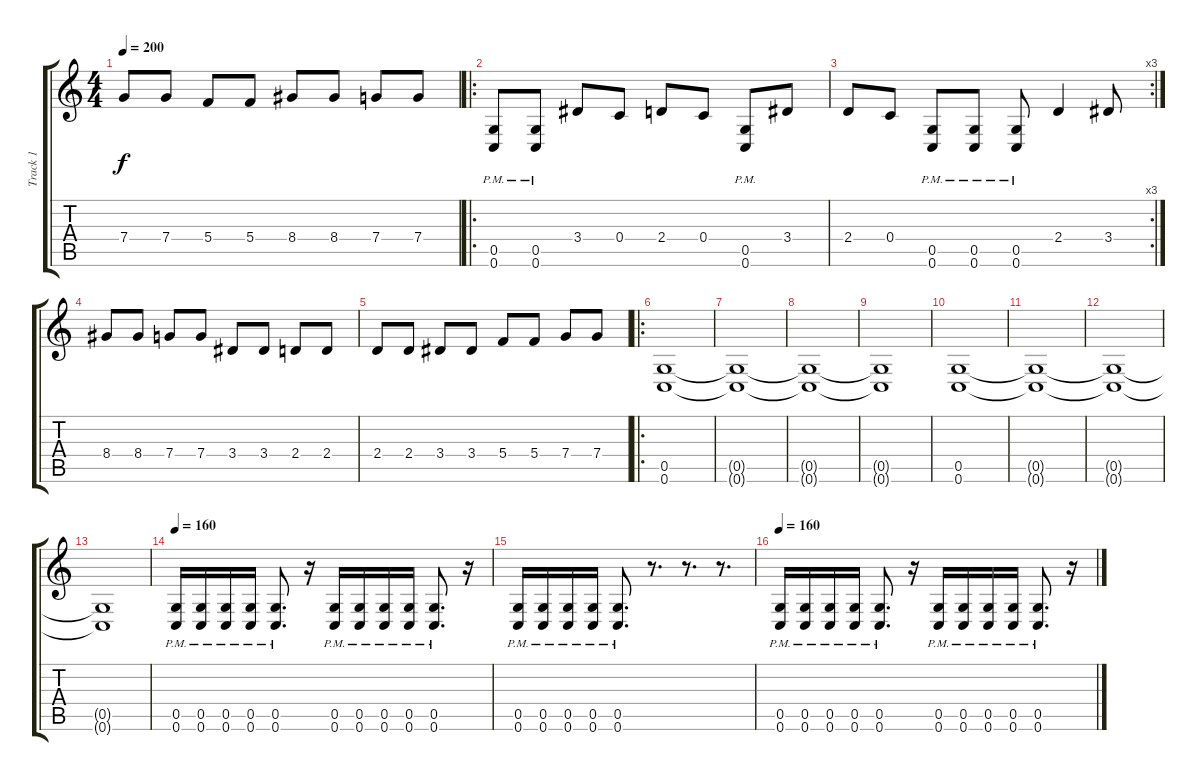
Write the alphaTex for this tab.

\track ("Track 1" "Track 1") {instrument distortionguitar}
\staff {score tabs}
\tuning (D4 A3 F3 C3 G2 C2) {hide}
\ts (4 4)
\tempo 200
\clef g2
\ks c
7.4.8{dy f} 7.4.8 5.4.8 5.4.8 8.4.8 8.4.8 7.4.8 7.4.8 |
\ro
(0.5{pm} 0.6{pm}).8 (0.5{pm} 0.6{pm}).8 3.4.8 0.4.8 2.4.8 0.4.8 (0.5{pm} 0.6{pm}).8 3.4.8 |
\rc 3
2.4.8 0.4.8 (0.5{pm} 0.6{pm}).8 (0.5{pm} 0.6{pm}).8 (0.5{pm} 0.6{pm}).8 2.4.4 3.4.8 |
8.4.8 8.4.8 7.4.8 7.4.8 3.4.8 3.4.8 2.4.8 2.4.8 |
2.4.8 2.4.8 3.4.8 3.4.8 5.4.8 5.4.8 7.4.8 7.4.8 |
\ro
(0.5 0.6).1 |
(0.5{t} 0.6{t}).1 |
(0.5{t} 0.6{t}).1 |
(0.5{t} 0.6{t}).1 |
(0.5 0.6).1 |
(0.5{t} 0.6{t}).1 |
(0.5{t} 0.6{t}).1 |
(0.5{t} 0.6{t}).1 |
\tempo 160
(0.5{pm} 0.6{pm}).16 (0.5{pm} 0.6{pm}).16 (0.5{pm} 0.6{pm}).16 (0.5{pm} 0.6{pm}).16 (0.5{pm} 0.6{pm}).8{d} r.16 (0.5{pm} 0.6{pm}).16 (0.5{pm} 0.6{pm}).16 (0.5{pm} 0.6{pm}).16 (0.5{pm} 0.6{pm}).16 (0.5{pm} 0.6{pm}).8{d} r.16 |
(0.5{pm} 0.6{pm}).16 (0.5{pm} 0.6{pm}).16 (0.5{pm} 0.6{pm}).16 (0.5{pm} 0.6{pm}).16 (0.5{pm} 0.6{pm}).8{d} r.8{d} r.8{d} r.8{d} |
\tempo 160
(0.5{pm} 0.6{pm}).16 (0.5{pm} 0.6{pm}).16 (0.5{pm} 0.6{pm}).16 (0.5{pm} 0.6{pm}).16 (0.5{pm} 0.6{pm}).8{d} r.16 (0.5{pm} 0.6{pm}).16 (0.5{pm} 0.6{pm}).16 (0.5{pm} 0.6{pm}).16 (0.5{pm} 0.6{pm}).16 (0.5{pm} 0.6{pm}).8{d} r.16
